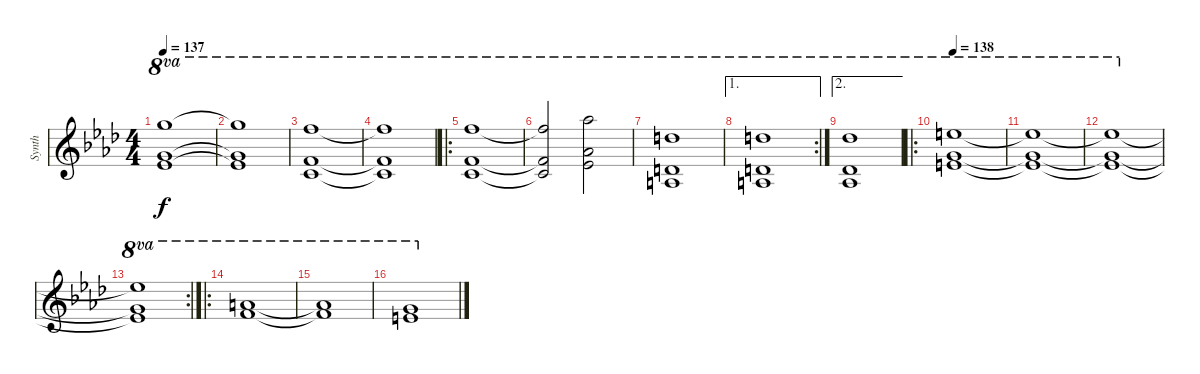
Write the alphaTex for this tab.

\track ("Synth" "Synth") {instrument stringensemble2}
\staff {score}
\tuning (D4 A3 F3 C3 G2 C2) {hide}
\ts (4 4)
\tempo 137
\clef g2
\ks ab
(29.1 22.2 22.3).1{ot 8va dy f} |
(29.1{t} 22.2{t} 22.3{t}).1{ot 8va} |
(27.1 20.2 19.3).1{ot 8va} |
(27.1{t} 20.2{t} 19.3{t}).1{ot 8va} |
\ro
(27.1 20.2 19.3).1{ot 8va} |
(27.1{t} 20.2{t} 19.3{t}).2{ot 8va} (30.1 23.2 22.3).2{ot 8va} |
(24.1 17.2 16.3).1{ot 8va} |
\ae 1
\rc 2
(24.1 12.2 21.3).1{ot 8va} |
\ae 2
(23.1 16.2 15.3).1{ot 8va} |
\ro
\tempo 138
(26.1 22.2 23.3).1{ot 8va} |
(26.1{t} 22.2{t} 23.3{t}).1{ot 8va} |
(26.1{t} 22.2{t} 23.3{t}).1{ot 8va} |
\rc 2
(26.1{t} 22.2{t} 23.3{t}).1{ot 8va} |
\ro
(19.1 20.2).1{ot 8va} |
(19.1{t} 20.2{t}).1{ot 8va} |
(17.1 19.2).1{ot 8va}
